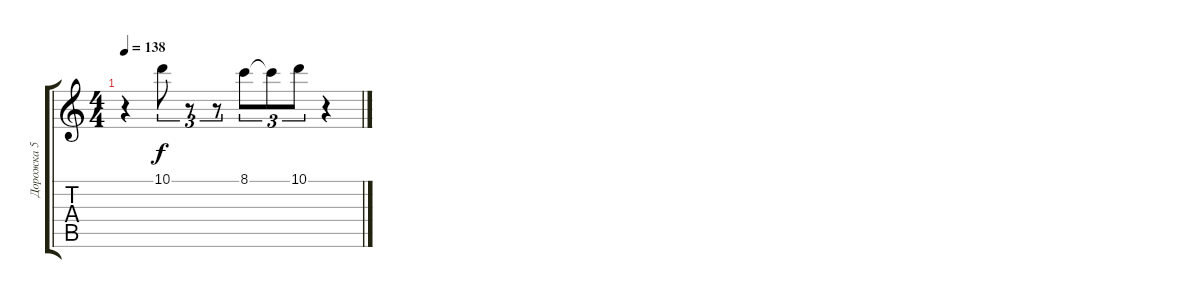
\track ("Дорожка 5" "Дорожка 5") {instrument acousticguitarsteel}
\staff {score tabs}
\tuning (E4 B3 G3 D3 A2 E2) {hide}
\ts (4 4)
\tempo 138
\clef g2
\ks c
r.4{dy f} 10.1.8{tu (3 2)} r.8{tu (3 2)} r.8{tu (3 2)} 8.1.8{tu (3 2)} 8.1{t}.8{tu (3 2)} 10.1.8{tu (3 2)} r.4
